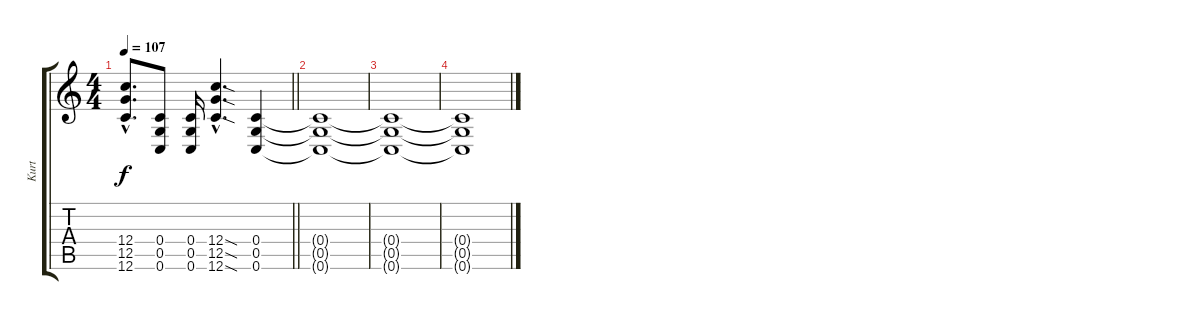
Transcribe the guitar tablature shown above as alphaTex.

\track ("Kurt" "Kurt") {instrument distortionguitar}
\staff {score tabs}
\tuning (D4 A3 F3 C3 G2 C2) {hide}
\ts (4 4)
\tempo 107
\clef g2
\barLineRight lightlight
\ks c
(12.4{hac} 12.5{hac} 12.6{hac}).8{d dy f} (0.4 0.5 0.6).8 (0.4 0.5 0.6).16 (12.4{sod hac} 12.5{sod hac} 12.6{sod hac}).4{d} (0.4 0.5 0.6).4 |
(0.4{t} 0.5{t} 0.6{t}).1 |
(0.4{t} 0.5{t} 0.6{t}).1 |
(0.4{t} 0.5{t} 0.6{t}).1
